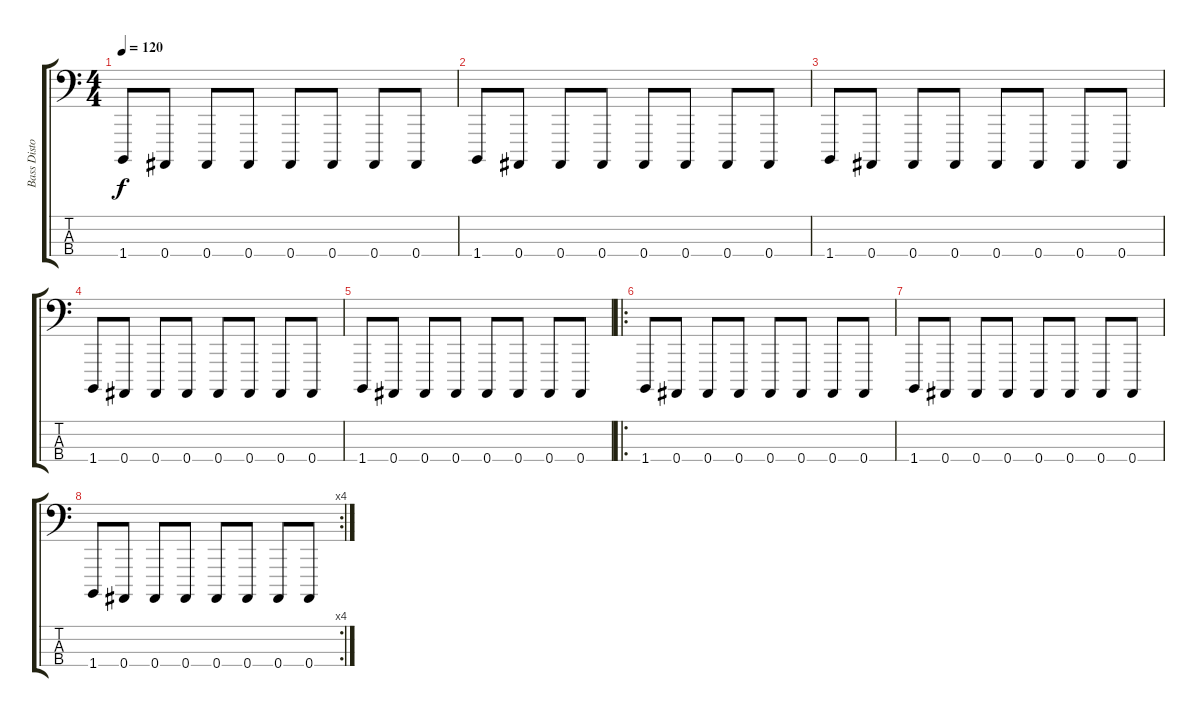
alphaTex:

\track ("Bass Disto  A# A D G" "Bass Disto") {instrument lead2sawtooth}
\staff {score tabs}
\tuning (G2 D2 A1 Bb0) {hide}
\ts (4 4)
\tempo 120
\clef f4
\ks c
1.4.8{dy f} 0.4.8 0.4.8 0.4.8 0.4.8 0.4.8 0.4.8 0.4.8 |
1.4.8 0.4.8 0.4.8 0.4.8 0.4.8 0.4.8 0.4.8 0.4.8 |
1.4.8 0.4.8 0.4.8 0.4.8 0.4.8 0.4.8 0.4.8 0.4.8 |
1.4.8 0.4.8 0.4.8 0.4.8 0.4.8 0.4.8 0.4.8 0.4.8 |
1.4.8 0.4.8 0.4.8 0.4.8 0.4.8 0.4.8 0.4.8 0.4.8 |
\ro
1.4.8 0.4.8 0.4.8 0.4.8 0.4.8 0.4.8 0.4.8 0.4.8 |
1.4.8 0.4.8 0.4.8 0.4.8 0.4.8 0.4.8 0.4.8 0.4.8 |
\rc 4
1.4.8 0.4.8 0.4.8 0.4.8 0.4.8 0.4.8 0.4.8 0.4.8
